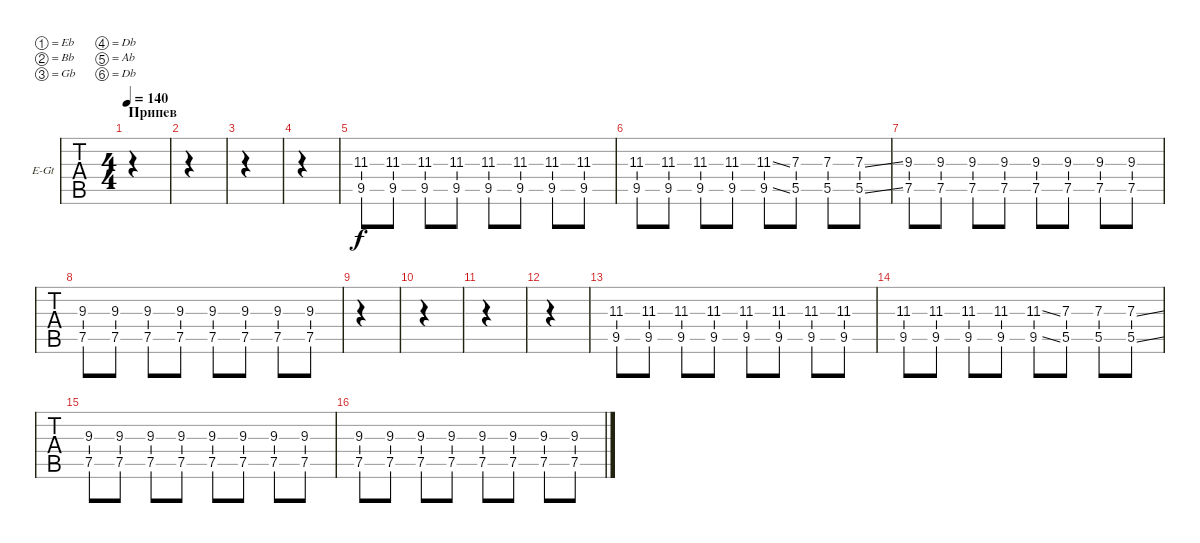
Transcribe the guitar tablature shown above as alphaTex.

\defaultSystemsLayout 4
\bracketExtendMode groupsimilarinstruments
\firstSystemTrackNameOrientation horizontal
\otherSystemsTrackNameOrientation horizontal
\track ("Electric Guitar" "E-Gt") {instrument distortionguitar}
\staff {tabs}
\tuning (Eb4 Bb3 Gb3 Db3 Ab2 Db2)
\ts (4 4)
\section ("" "Припев")
\tempo 140
\clef g2
\ks c
|
|
|
|
(9.5 11.3).8 (9.5 11.3).8 (9.5 11.3).8 (9.5 11.3).8 (9.5 11.3).8 (9.5 11.3).8 (9.5 11.3).8 (9.5 11.3).8 |
(9.5 11.3).8 (9.5 11.3).8 (9.5 11.3).8 (9.5 11.3).8 (9.5{ss} 11.3{ss}).8 (5.5 7.3).8 (5.5 7.3).8 (5.5{ss} 7.3{ss}).8 |
(7.5 9.3).8 (7.5 9.3).8 (7.5 9.3).8 (7.5 9.3).8 (7.5 9.3).8 (7.5 9.3).8 (7.5 9.3).8 (7.5 9.3).8 |
(7.5 9.3).8 (7.5 9.3).8 (7.5 9.3).8 (7.5 9.3).8 (7.5 9.3).8 (7.5 9.3).8 (7.5 9.3).8 (7.5 9.3).8 |
|
|
|
|
(9.5 11.3).8 (9.5 11.3).8 (9.5 11.3).8 (9.5 11.3).8 (9.5 11.3).8 (9.5 11.3).8 (9.5 11.3).8 (9.5 11.3).8 |
(9.5 11.3).8 (9.5 11.3).8 (9.5 11.3).8 (9.5 11.3).8 (9.5{ss} 11.3{ss}).8 (5.5 7.3).8 (5.5 7.3).8 (5.5{ss} 7.3{ss}).8 |
(7.5 9.3).8 (7.5 9.3).8 (7.5 9.3).8 (7.5 9.3).8 (7.5 9.3).8 (7.5 9.3).8 (7.5 9.3).8 (7.5 9.3).8 |
(7.5 9.3).8 (7.5 9.3).8 (7.5 9.3).8 (7.5 9.3).8 (7.5 9.3).8 (7.5 9.3).8 (7.5 9.3).8 (7.5 9.3).8
